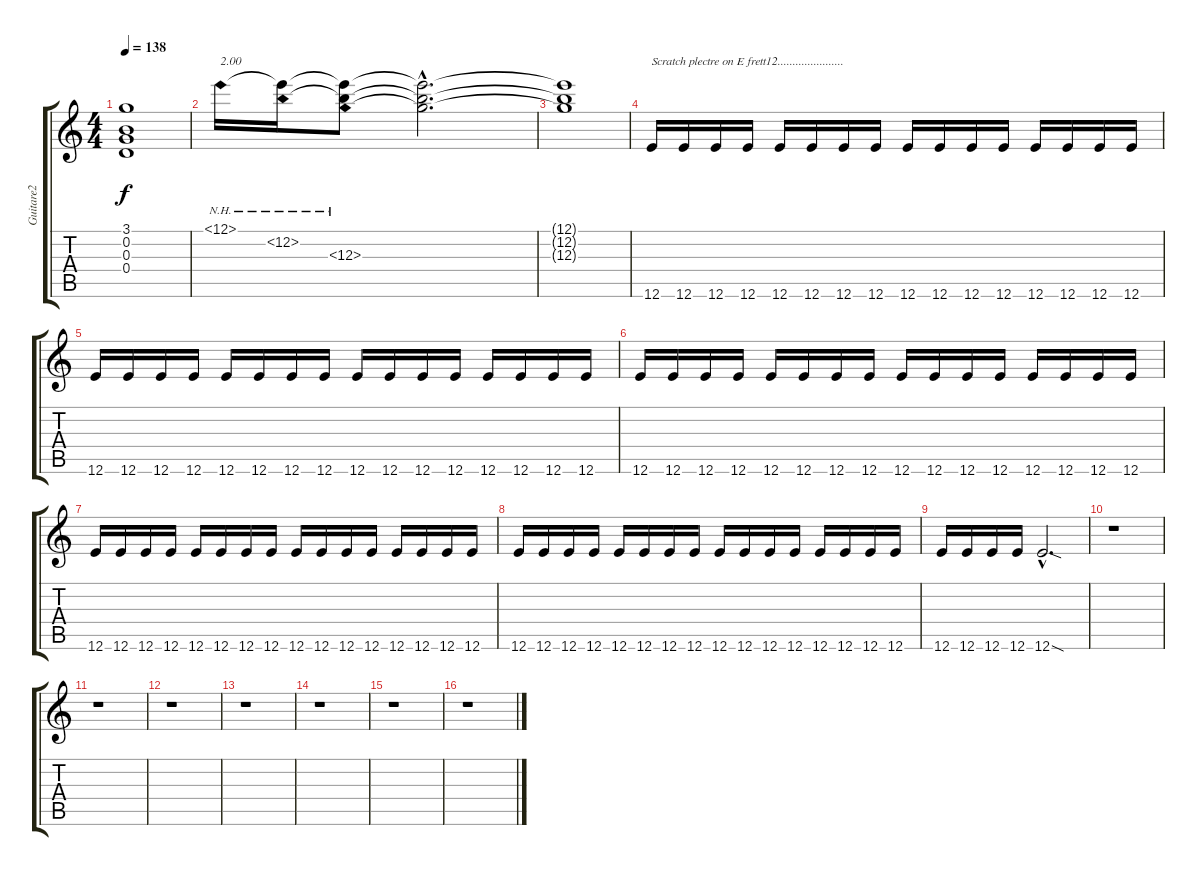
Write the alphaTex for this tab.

\track ("Guitare2" "Guitare2") {instrument electricguitarclean}
\staff {score tabs}
\tuning (E4 B3 G3 D3 A2 E2) {hide}
\ts (4 4)
\tempo 138
\clef g2
\ks c
(3.1{t} 0.2{t} 0.3{t} 0.4{t}).1{dy f} |
12.1{nh}.16{txt "2.00"} (12.1{t} 12.2{nh}).16 (12.1{t} 12.2{t} 12.3{nh}).8 (12.1{hac t} 12.2{hac t} 12.3{hac t}).2{d} |
(12.1{t} 12.2{t} 12.3{t}).1 |
12.6.16{txt "Scratch plectre on E frett12......................" volume 2 instrument contrabass} 12.6.16 12.6.16 12.6.16 12.6.16{volume 7} 12.6.16 12.6.16 12.6.16 12.6.16 12.6.16 12.6.16 12.6.16 12.6.16 12.6.16 12.6.16 12.6.16 |
12.6.16 12.6.16 12.6.16 12.6.16 12.6.16 12.6.16 12.6.16 12.6.16 12.6.16 12.6.16 12.6.16 12.6.16 12.6.16 12.6.16 12.6.16 12.6.16 |
12.6.16 12.6.16 12.6.16 12.6.16 12.6.16 12.6.16 12.6.16 12.6.16 12.6.16 12.6.16 12.6.16 12.6.16 12.6.16 12.6.16 12.6.16 12.6.16 |
12.6.16 12.6.16 12.6.16 12.6.16 12.6.16 12.6.16 12.6.16 12.6.16 12.6.16 12.6.16 12.6.16 12.6.16 12.6.16 12.6.16 12.6.16 12.6.16 |
12.6.16 12.6.16 12.6.16 12.6.16 12.6.16 12.6.16 12.6.16 12.6.16 12.6.16 12.6.16 12.6.16 12.6.16 12.6.16 12.6.16 12.6.16 12.6.16 |
12.6.16 12.6.16 12.6.16 12.6.16 12.6{sod hac}.2{d volume 10} |
r.1 |
r.1 |
r.1 |
r.1 |
r.1 |
r.1 |
r.1
